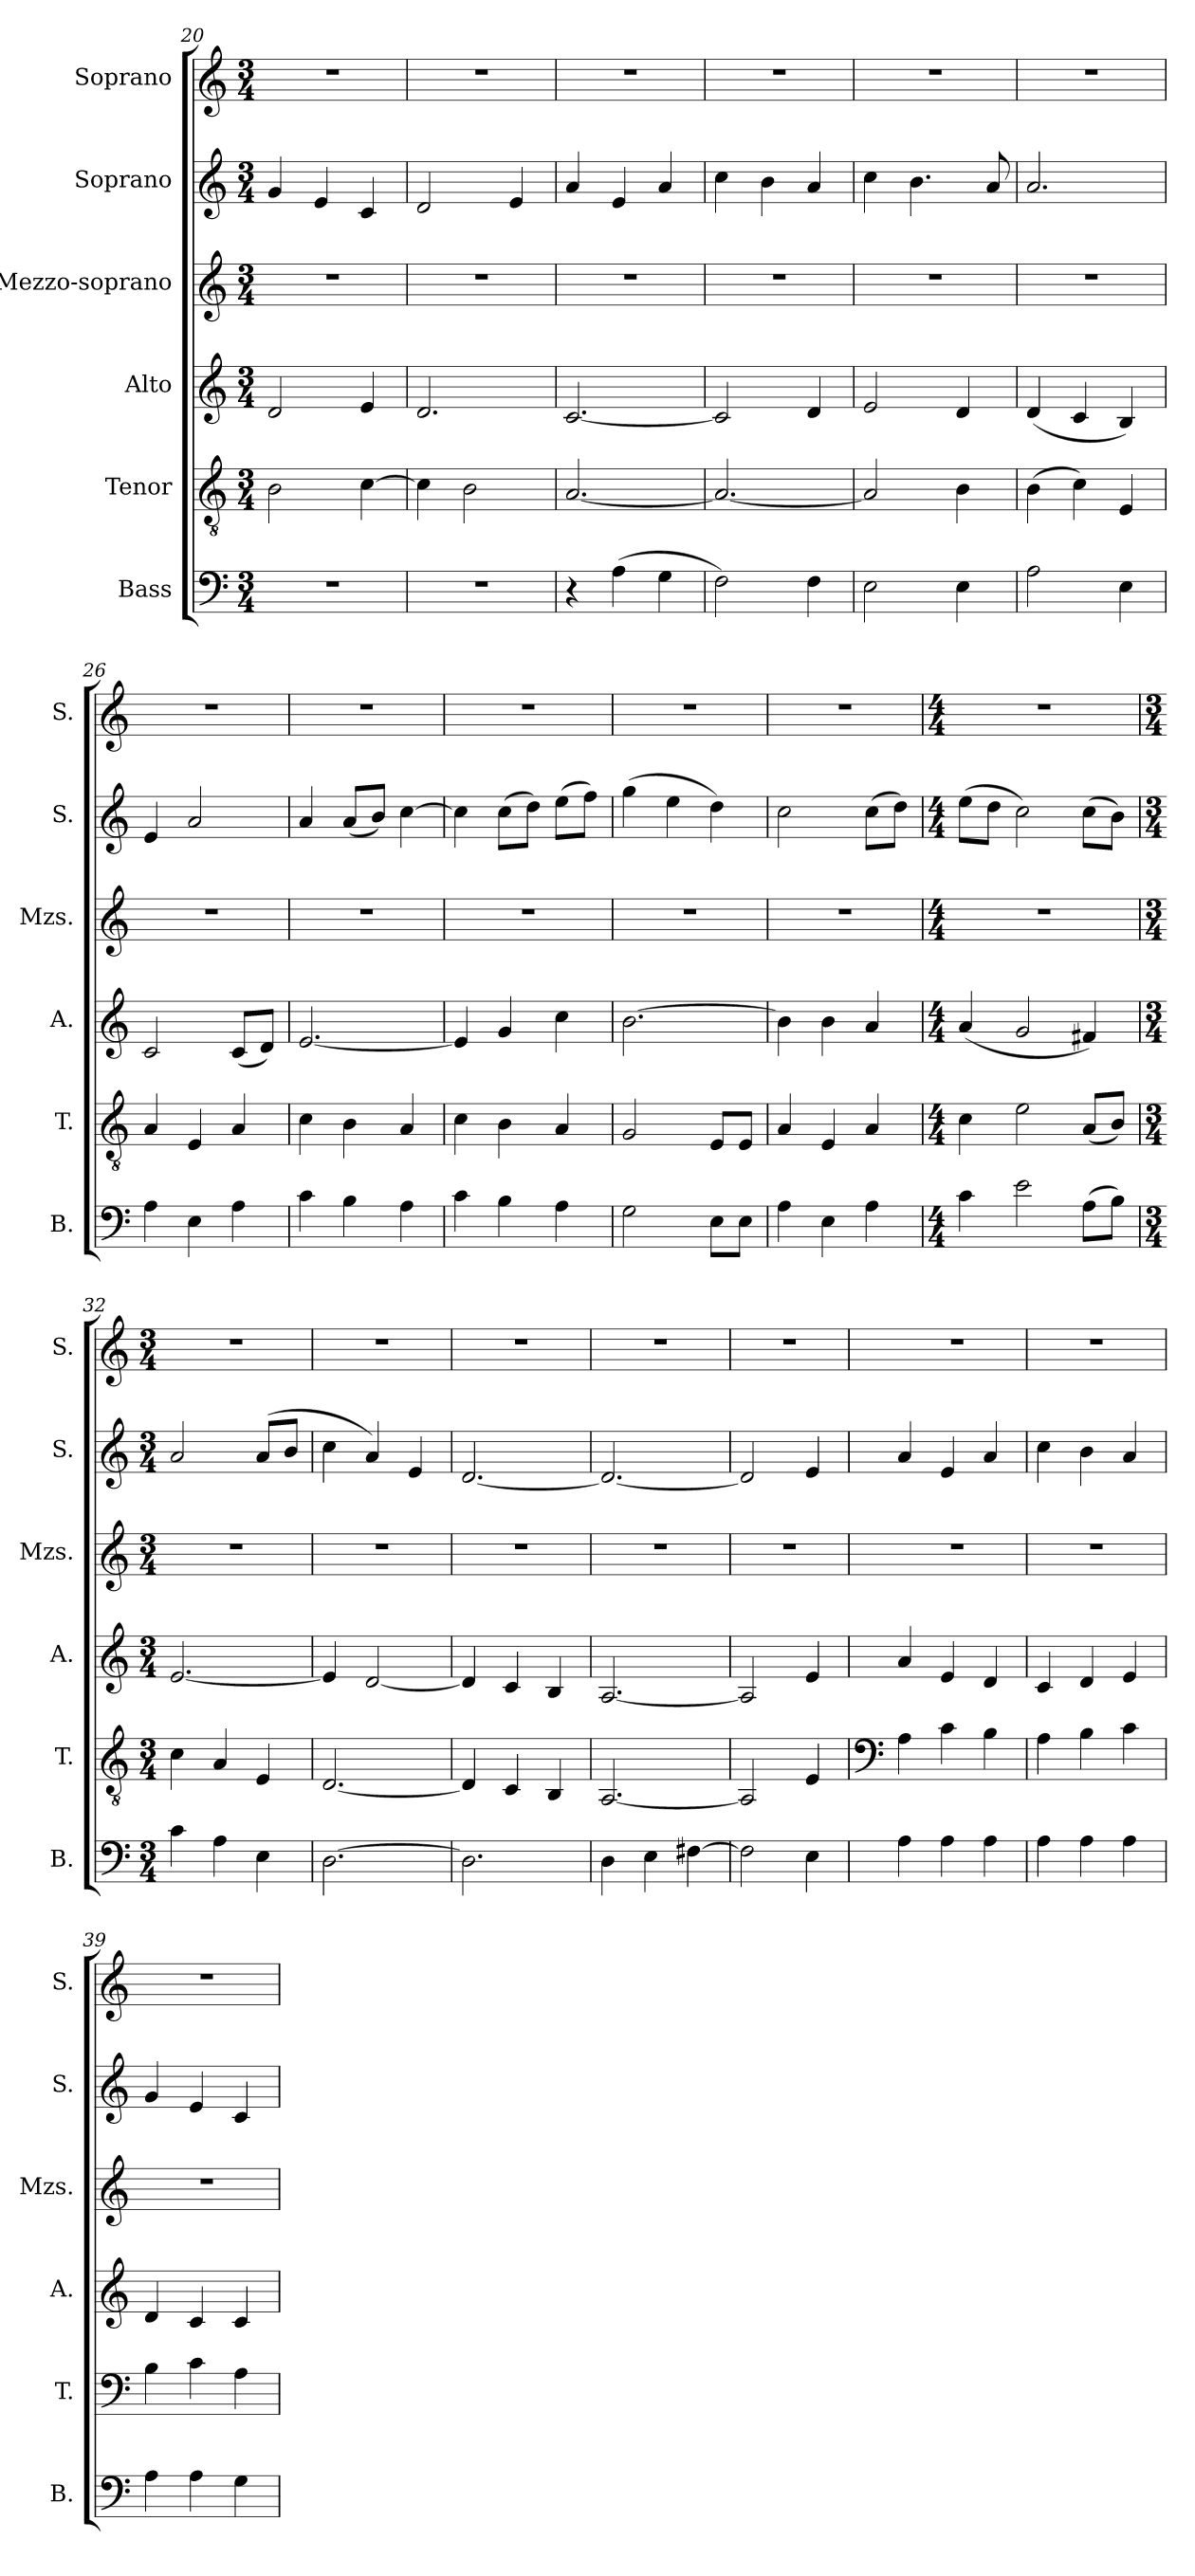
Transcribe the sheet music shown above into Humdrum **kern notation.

**kern	**kern	**kern	**kern	**kern	**kern
*part6	*part5	*part4	*part3	*part2	*part1
*staff6	*staff5	*staff4	*staff3	*staff2	*staff1
*I"Bass	*I"Tenor	*I"Alto	*I"Mezzo-soprano	*I"Soprano	*I"Soprano
*I'B.	*I'T.	*I'A.	*I'Mzs.	*I'S.	*I'S.
*clefF4	*clefGv2	*clefG2	*clefG2	*clefG2	*clefG2
*k[]	*k[]	*k[]	*k[]	*k[]	*k[]
*M3/4	*M3/4	*M3/4	*M3/4	*M3/4	*M3/4
=20	=20	=20	=20	=20	=20
2.r	2B\	2d/	2.r	4g/	2.r
.	.	.	.	4e/	.
.	[4c\	4e/	.	4c/	.
=21	=21	=21	=21	=21	=21
2.r	4c\]	2.d/	2.r	2d/	2.r
.	2B\	.	.	.	.
.	.	.	.	4e/	.
=22	=22	=22	=22	=22	=22
4r	[2.A/	[2.c/	2.r	4a/	2.r
(4A\	.	.	.	4e/	.
4G\	.	.	.	4a/	.
=23	=23	=23	=23	=23	=23
2F\)	2.A/_	2c/]	2.r	4cc\	2.r
.	.	.	.	4b\	.
4F\	.	4d/	.	4a/	.
=24	=24	=24	=24	=24	=24
2E\	2A/]	2e/	2.r	4cc\	2.r
.	.	.	.	4.b\	.
4E\	4B\	4d/	.	.	.
.	.	.	.	8a/	.
=25	=25	=25	=25	=25	=25
2A\	(4B\	(4d/	2.r	2.a/	2.r
.	4c\)	4c/	.	.	.
4E\	4E/	4B/)	.	.	.
=26	=26	=26	=26	=26	=26
4A\	4A/	2c/	2.r	4e/	2.r
4E\	4E/	.	.	2a/	.
4A\	4A/	(8c/L	.	.	.
.	.	8d/J)	.	.	.
=27	=27	=27	=27	=27	=27
4c\	4c\	[2.e/	2.r	4a/	2.r
4B\	4B\	.	.	(8a/L	.
.	.	.	.	8b/J)	.
4A\	4A/	.	.	[4cc\	.
=28	=28	=28	=28	=28	=28
4c\	4c\	4e/]	2.r	4cc\]	2.r
4B\	4B\	4g/	.	(8cc\L	.
.	.	.	.	8dd\J)	.
4A\	4A/	4cc\	.	(8ee\L	.
.	.	.	.	8ff\J)	.
!!LO:PB:g=z
=29	=29	=29	=29	=29	=29
2G\	2G/	[2.b\	2.r	(4gg\	2.r
.	.	.	.	4ee\	.
8E\L	8E/L	.	.	4dd\)	.
8E\J	8E/J	.	.	.	.
=30	=30	=30	=30	=30	=30
4A\	4A/	4b\]	2.r	2cc\	2.r
4E\	4E/	4b\	.	.	.
4A\	4A/	4a/	.	(8cc\L	.
.	.	.	.	8dd\J)	.
=31	=31	=31	=31	=31	=31
*M4/4	*M4/4	*M4/4	*M4/4	*M4/4	*M4/4
4c\	4c\	(4a/	1r	(8ee\L	1r
.	.	.	.	8dd\J	.
2e\	2e\	2g/	.	2cc\)	.
(8A\L	(8A/L	4f#X/)	.	(8cc\L	.
8B\J)	8B/J)	.	.	8b\J)	.
=32	=32	=32	=32	=32	=32
*M3/4	*M3/4	*M3/4	*M3/4	*M3/4	*M3/4
4c\	4c\	[2.e/	2.r	2a/	2.r
4A\	4A/	.	.	.	.
4E\	4E/	.	.	(8a/L	.
.	.	.	.	8b/J	.
=33	=33	=33	=33	=33	=33
[2.D\	[2.D/	4e/]	2.r	4cc\	2.r
.	.	[2d/	.	4a/)	.
.	.	.	.	4e/	.
=34	=34	=34	=34	=34	=34
2.D\]	4D/]	4d/]	2.r	[2.d/	2.r
.	4C/	4c/	.	.	.
.	4BB/	4B/	.	.	.
=35	=35	=35	=35	=35	=35
4D\	[2.AA/	[2.A/	2.r	2.d/_	2.r
4E\	.	.	.	.	.
[4F#X\	.	.	.	.	.
=36	=36	=36	=36	=36	=36
2F#Z\]	2AAZ/]	2AZ/]	2.r	2dZ/]	2.r
4E\	4E/	4e/	.	4e/	.
!!LO:LB:g=z
=37	=37	=37	=37	=37	=37
*	*clefF4	*	*	*	*
4A\	4A\	4a/	2.r	4a/	2.r
4A\	4c\	4e/	.	4e/	.
4A\	4B\	4d/	.	4a/	.
=38	=38	=38	=38	=38	=38
4A\	4A\	4c/	2.r	4cc\	2.r
4A\	4B\	4d/	.	4b\	.
4A\	4c\	4e/	.	4a/	.
=39	=39	=39	=39	=39	=39
4A\	4B\	4d/	2.r	4g/	2.r
4A\	4c\	4c/	.	4e/	.
4G\	4A\	4c/	.	4c/	.
=	=	=	=	=	=
*-	*-	*-	*-	*-	*-
